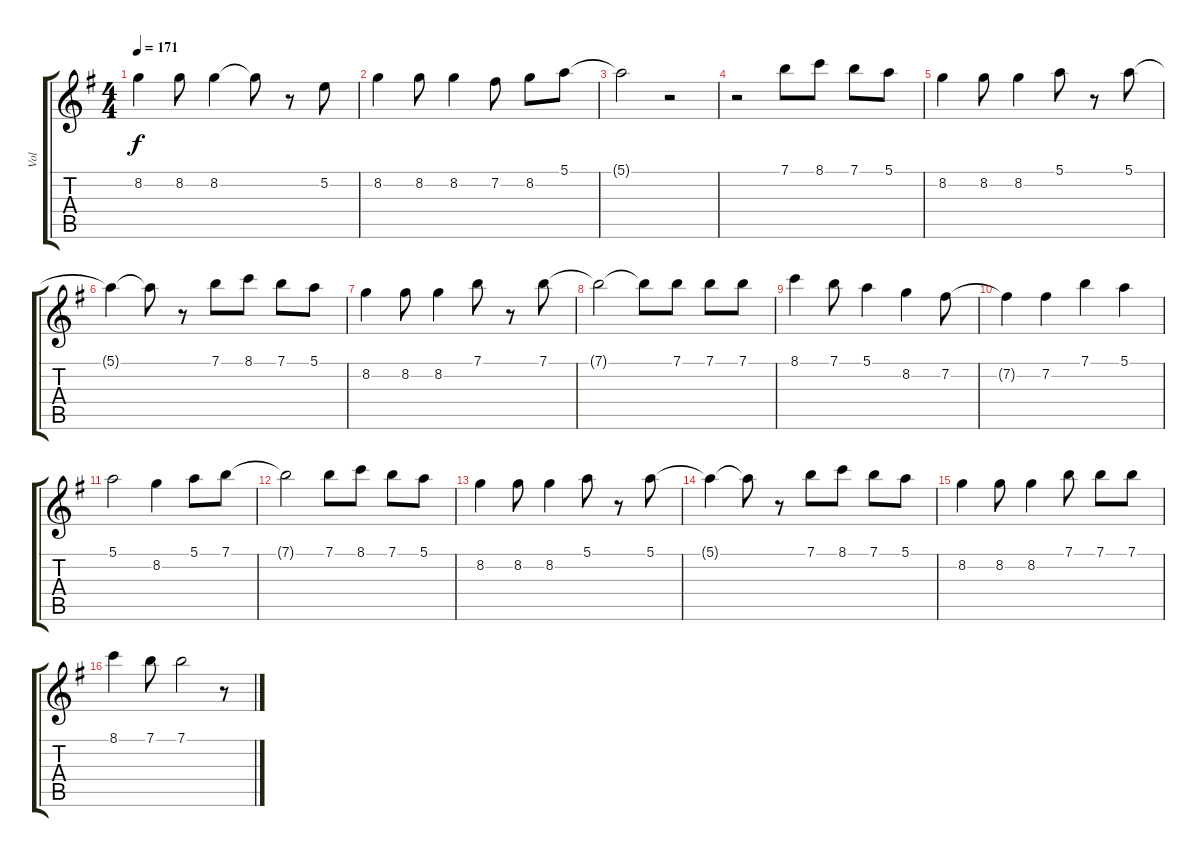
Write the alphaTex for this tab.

\track ("Vol" "Vol") {instrument distortionguitar}
\staff {score tabs}
\tuning (E4 B3 G3 D3 A2 E2) {hide}
\ts (4 4)
\tempo 171
\clef g2
\ks g
8.2.4{dy f} 8.2.8 8.2.4 8.2{t}.8 r.8 5.2.8 |
8.2.4 8.2.8 8.2.4 7.2.8 8.2.8 5.1.8 |
5.1{t}.2 r.2 |
r.2 7.1.8 8.1.8 7.1.8 5.1.8 |
8.2.4{txt ""} 8.2.8 8.2.4 5.1.8 r.8 5.1.8 |
5.1{t}.4 5.1{t}.8 r.8 7.1.8 8.1.8 7.1.8 5.1.8 |
8.2.4 8.2.8 8.2.4 7.1.8 r.8 7.1.8 |
7.1{t}.2 7.1{t}.8 7.1.8 7.1.8 7.1.8 |
8.1.4 7.1.8 5.1.4 8.2.4 7.2.8 |
7.2{t}.4 7.2.4 7.1.4 5.1.4 |
5.1.2 8.2.4 5.1.8 7.1.8 |
7.1{t}.2 7.1.8 8.1.8 7.1.8 5.1.8 |
8.2.4 8.2.8 8.2.4 5.1.8 r.8 5.1.8 |
5.1{t}.4 5.1{t}.8 r.8 7.1.8 8.1.8 7.1.8 5.1.8 |
8.2.4 8.2.8 8.2.4 7.1.8 7.1.8 7.1.8 |
8.1.4 7.1.8 7.1.2 r.8
